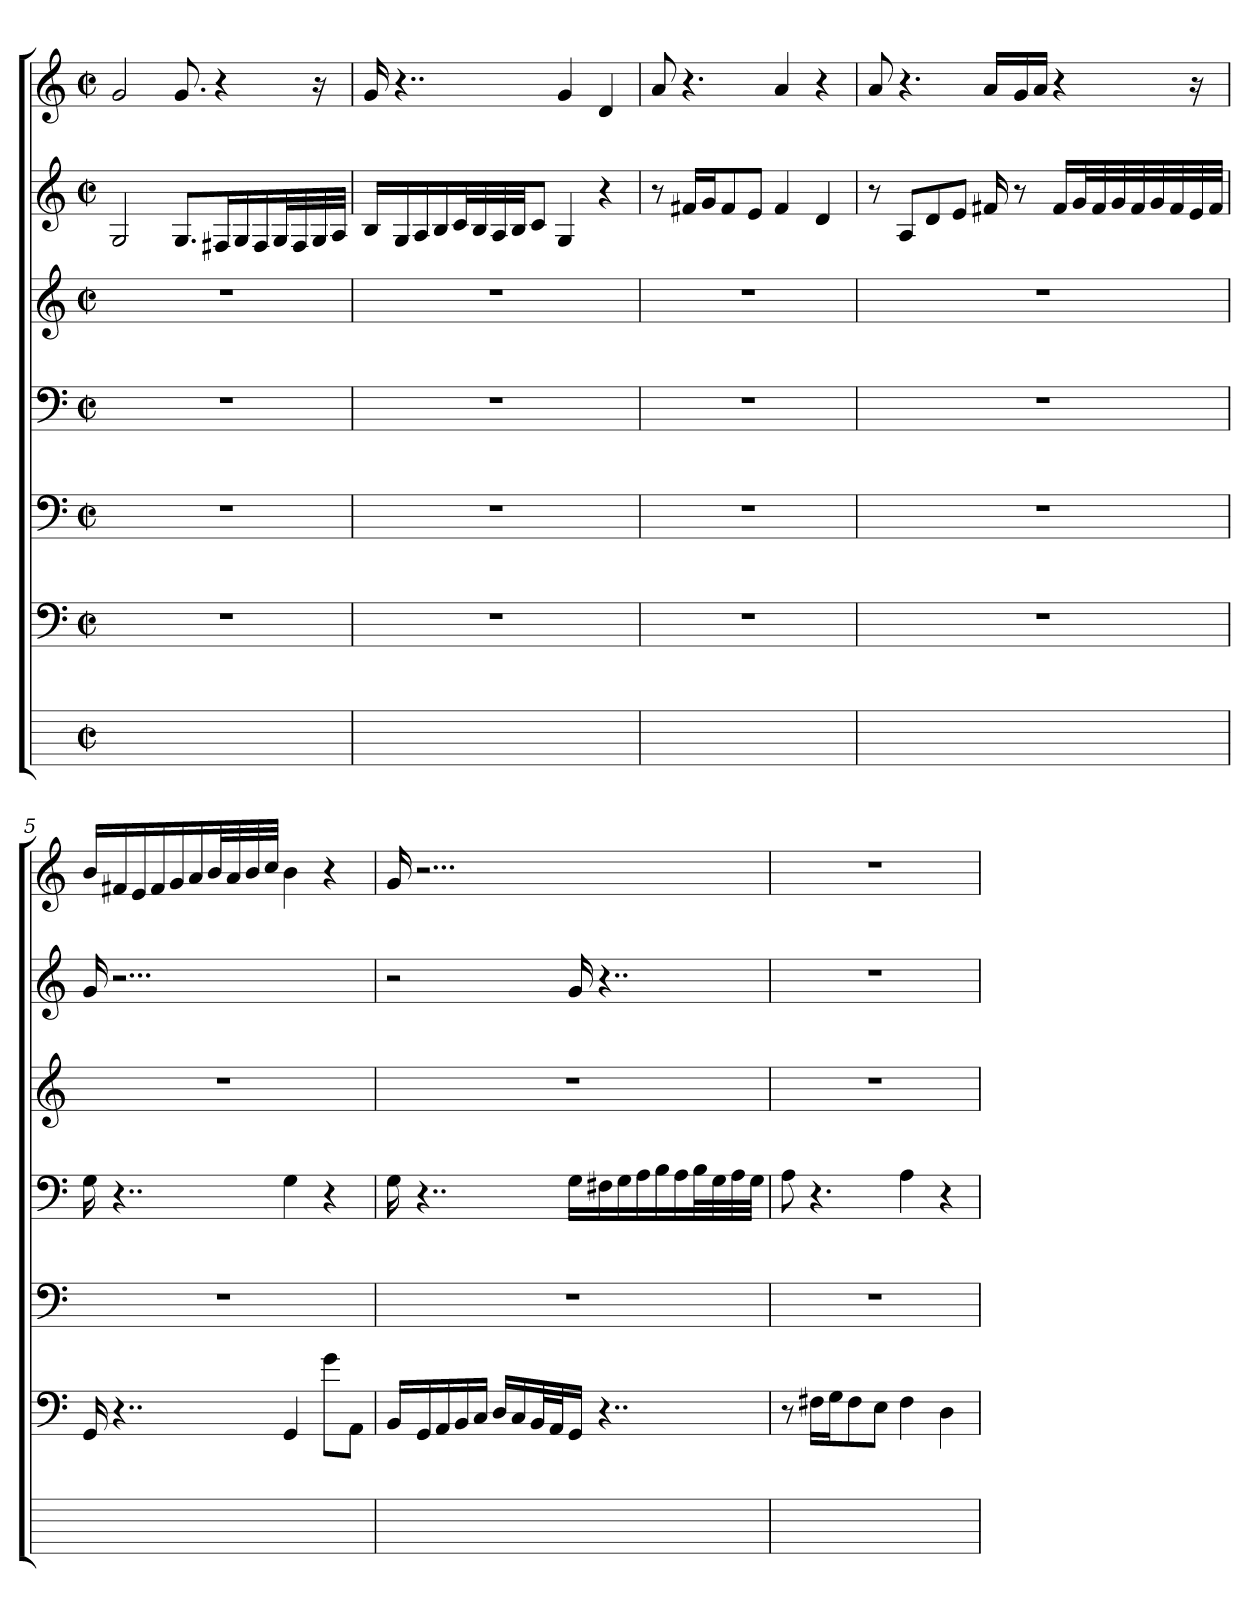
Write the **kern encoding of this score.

**kern	**kern	**kern	**kern	**kern	**kern	**kern
*part7	*part6	*part5	*part4	*part3	*part2	*part1
*staff7	*staff6	*staff5	*staff4	*staff3	*staff2	*staff1
*stria6	*	*	*	*	*	*
*	*clefF4	*clefF4	*clefF4	*clefG2	*clefG2	*clefG2
*	*k[]	*k[]	*k[]	*k[]	*k[]	*k[]
*	*C:	*C:	*C:	*C:	*C:	*C:
*M2/2	*M2/2	*M2/2	*M2/2	*M2/2	*M2/2	*M2/2
*met(c|)	*met(c|)	*met(c|)	*met(c|)	*met(c|)	*met(c|)	*met(c|)
=1	=1	=1	=1	=1	=1	=1
1ryy	1r	1r	1r	1r	2G	2g
.	.	.	.	.	8.GL	8.gi
.	.	.	.	.	16F#XjL	4r
.	.	.	.	.	16Gj	.
.	.	.	.	.	16F#j	.
.	.	.	.	.	32GiL	.
.	.	.	.	.	32F#j	.
.	.	.	.	.	32Gj	16r
.	.	.	.	.	32AjJJJ	.
=2	=2	=2	=2	=2	=2	=2
1ryy	1r	1r	1r	1r	16BLL	16g
.	.	.	.	.	16Gj	4..r
.	.	.	.	.	16Aj	.
.	.	.	.	.	16Bj	.
.	.	.	.	.	32cL	.
.	.	.	.	.	32Bj	.
.	.	.	.	.	32Aj	.
.	.	.	.	.	32BjJJ	.
.	.	.	.	.	8cjJ	.
.	.	.	.	.	4G	4gi
.	.	.	.	.	4r	4dZ
=3	=3	=3	=3	=3	=3	=3
1ryy	1r	1r	1r	1r	8r	8a
.	.	.	.	.	16f#XjLL	4.r
.	.	.	.	.	16gjJ	.
.	.	.	.	.	8f#V	.
.	.	.	.	.	8eJ	.
.	.	.	.	.	4f#V	4ai
.	.	.	.	.	4d	4r
=4	=4	=4	=4	=4	=4	=4
1ryy	1r	1r	1r	1r	8r	8a
.	.	.	.	.	8AZL	4.r
.	.	.	.	.	8d	.
.	.	.	.	.	8eJ	.
.	.	.	.	.	16f#XV	16aiLL
.	.	.	.	.	8r	16gj
.	.	.	.	.	.	16aiJJ
.	.	.	.	.	16f#jLL	4r
.	.	.	.	.	32giL	.
.	.	.	.	.	32f#j	.
.	.	.	.	.	32gj	.
.	.	.	.	.	32f#j	.
.	.	.	.	.	32gZ	.
.	.	.	.	.	32f#j	.
.	.	.	.	.	32ej	16r
.	.	.	.	.	32f#jJJJ	.
=5	=5	=5	=5	=5	=5	=5
1ryy	16GG	1r	16G	1r	16g	16bLL
.	4..r	.	4..r	.	2...r	16f#Xj
.	.	.	.	.	.	16ej
.	.	.	.	.	.	16f#j
.	.	.	.	.	.	16gj
.	.	.	.	.	.	16aj
.	.	.	.	.	.	32bjL
.	.	.	.	.	.	32aj
.	.	.	.	.	.	32bj
.	.	.	.	.	.	32ccjJJJ
.	4GG	.	4Gi	.	.	4bi
.	8gjL	.	4r	.	.	4r
.	8AAJ	.	.	.	.	.
=6	=6	=6	=6	=6	=6	=6
1ryy	16BBLL	1r	16G	1r	2r	16g
.	16GGj	.	4..r	.	.	2...r
.	16AAj	.	.	.	.	.
.	16BBj	.	.	.	.	.
.	16CJJ	.	.	.	.	.
.	16DjLL	.	.	.	.	.
.	16Cj	.	.	.	.	.
.	32BBjL	.	.	.	.	.
.	32AAjJ	.	.	.	.	.
.	16GGJJ	.	16GiLL	.	16gi	.
.	4..r	.	16F#Xj	.	4..r	.
.	.	.	16Gj	.	.	.
.	.	.	16Aj	.	.	.
.	.	.	16BZ	.	.	.
.	.	.	16Aj	.	.	.
.	.	.	32BjL	.	.	.
.	.	.	32Gj	.	.	.
.	.	.	32Aj	.	.	.
.	.	.	32GjJJJ	.	.	.
=7	=7	=7	=7	=7	=7	=7
1ryy	8r	1r	8A	1r	1r	1r
.	16F#XjLL	.	4.r	.	.	.
.	16GjJ	.	.	.	.	.
.	8F#V	.	.	.	.	.
.	8EJ	.	.	.	.	.
.	4F#V	.	4Ai	.	.	.
.	4D	.	4r	.	.	.
=	=	=	=	=	=	=
*-	*-	*-	*-	*-	*-	*-
